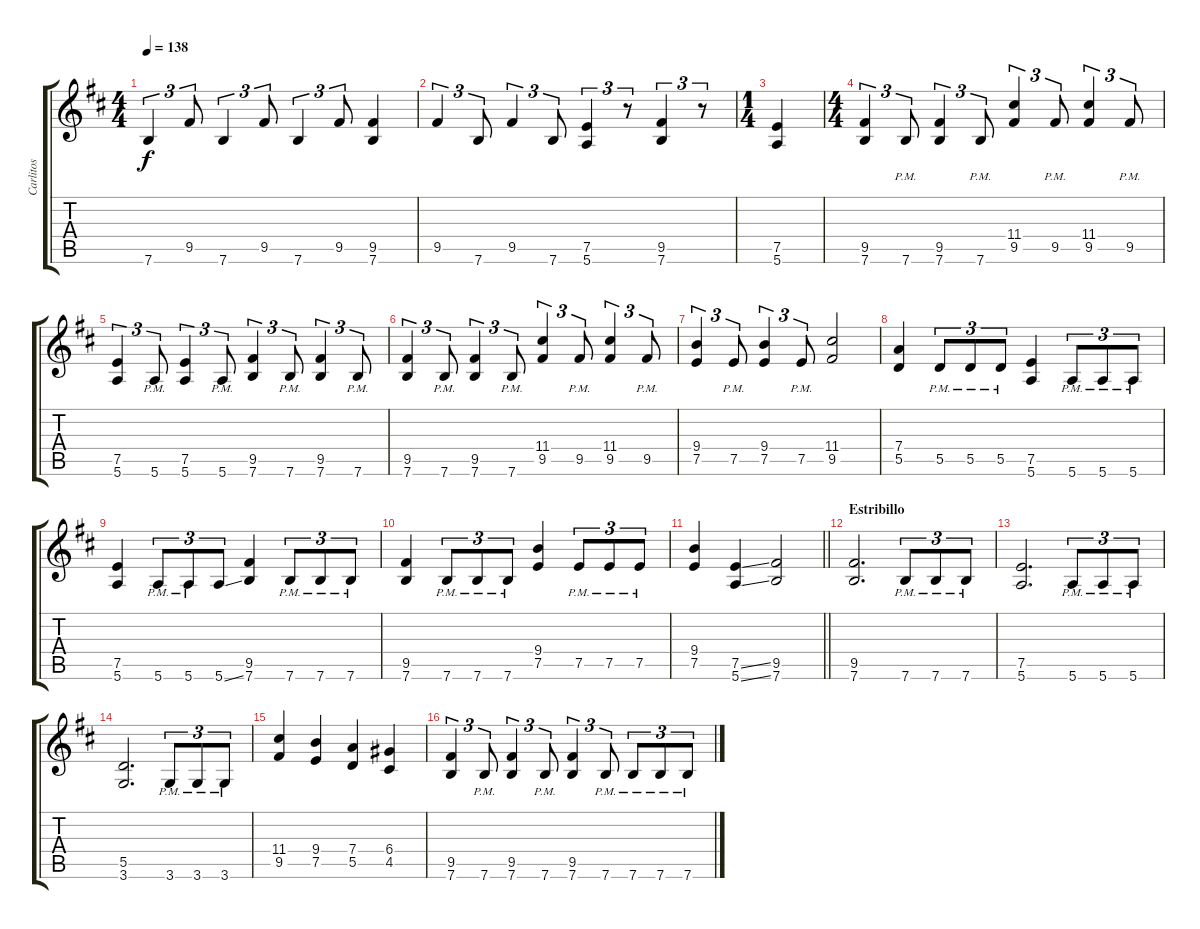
\track ("Carlitos" "Carlitos") {instrument acousticguitarsteel}
\staff {score tabs}
\tuning (E4 B3 G3 D3 A2 E2) {hide}
\ts (4 4)
\tempo 138
\clef g2
\ks d
7.6.4{tu (3 2) dy f} 9.5.8{tu (3 2)} 7.6.4{tu (3 2)} 9.5.8{tu (3 2)} 7.6.4{tu (3 2)} 9.5.8{tu (3 2)} (9.5 7.6).4 |
9.5.4{tu (3 2)} 7.6.8{tu (3 2)} 9.5.4{tu (3 2)} 7.6.8{tu (3 2)} (7.5 5.6).4{tu (3 2)} r.8{tu (3 2)} (9.5 7.6).4{tu (3 2)} r.8{tu (3 2)} |
\ts (1 4)
(7.5 5.6).4 |
\ts (4 4)
(9.5 7.6).4{tu (3 2)} 7.6{pm}.8{tu (3 2)} (9.5 7.6).4{tu (3 2)} 7.6{pm}.8{tu (3 2)} (11.4 9.5).4{tu (3 2)} 9.5{pm}.8{tu (3 2)} (11.4 9.5).4{tu (3 2)} 9.5{pm}.8{tu (3 2)} |
(7.5 5.6).4{tu (3 2)} 5.6{pm}.8{tu (3 2)} (7.5 5.6).4{tu (3 2)} 5.6{pm}.8{tu (3 2)} (9.5 7.6).4{tu (3 2)} 7.6{pm}.8{tu (3 2)} (9.5 7.6).4{tu (3 2)} 7.6{pm}.8{tu (3 2)} |
(9.5 7.6).4{tu (3 2)} 7.6{pm}.8{tu (3 2)} (9.5 7.6).4{tu (3 2)} 7.6{pm}.8{tu (3 2)} (11.4 9.5).4{tu (3 2)} 9.5{pm}.8{tu (3 2)} (11.4 9.5).4{tu (3 2)} 9.5{pm}.8{tu (3 2)} |
(9.4 7.5).4{tu (3 2)} 7.5{pm}.8{tu (3 2)} (9.4 7.5).4{tu (3 2)} 7.5{pm}.8{tu (3 2)} (11.4 9.5).2 |
(7.4 5.5).4 5.5{pm}.8{tu (3 2)} 5.5{pm}.8{tu (3 2)} 5.5{pm}.8{tu (3 2)} (7.5 5.6).4 5.6{pm}.8{tu (3 2)} 5.6{pm}.8{tu (3 2)} 5.6{pm}.8{tu (3 2)} |
(7.5 5.6).4 5.6{pm}.8{tu (3 2)} 5.6{pm}.8{tu (3 2)} 5.6{ss}.8{tu (3 2)} (9.5 7.6).4 7.6{pm}.8{tu (3 2)} 7.6{pm}.8{tu (3 2)} 7.6{pm}.8{tu (3 2)} |
(9.5 7.6).4 7.6{pm}.8{tu (3 2)} 7.6{pm}.8{tu (3 2)} 7.6{pm}.8{tu (3 2)} (9.4 7.5).4 7.5{pm}.8{tu (3 2)} 7.5{pm}.8{tu (3 2)} 7.5{pm}.8{tu (3 2)} |
\barLineRight lightlight
(9.4 7.5).4 (7.5{ss} 5.6{ss}).4 (9.5 7.6).2 |
\section ("" "Estribillo")
(9.5 7.6).2{d} 7.6{pm}.8{tu (3 2)} 7.6{pm}.8{tu (3 2)} 7.6{pm}.8{tu (3 2)} |
(7.5 5.6).2{d} 5.6{pm}.8{tu (3 2)} 5.6{pm}.8{tu (3 2)} 5.6{pm}.8{tu (3 2)} |
(5.5 3.6).2{d} 3.6{pm}.8{tu (3 2)} 3.6{pm}.8{tu (3 2)} 3.6{pm}.8{tu (3 2)} |
(11.4 9.5).4 (9.4 7.5).4 (7.4 5.5).4 (6.4 4.5).4 |
(9.5 7.6).4{tu (3 2)} 7.6{pm}.8{tu (3 2)} (9.5 7.6).4{tu (3 2)} 7.6{pm}.8{tu (3 2)} (9.5 7.6).4{tu (3 2)} 7.6{pm}.8{tu (3 2)} 7.6{pm}.8{tu (3 2)} 7.6{pm}.8{tu (3 2)} 7.6{pm}.8{tu (3 2)}
